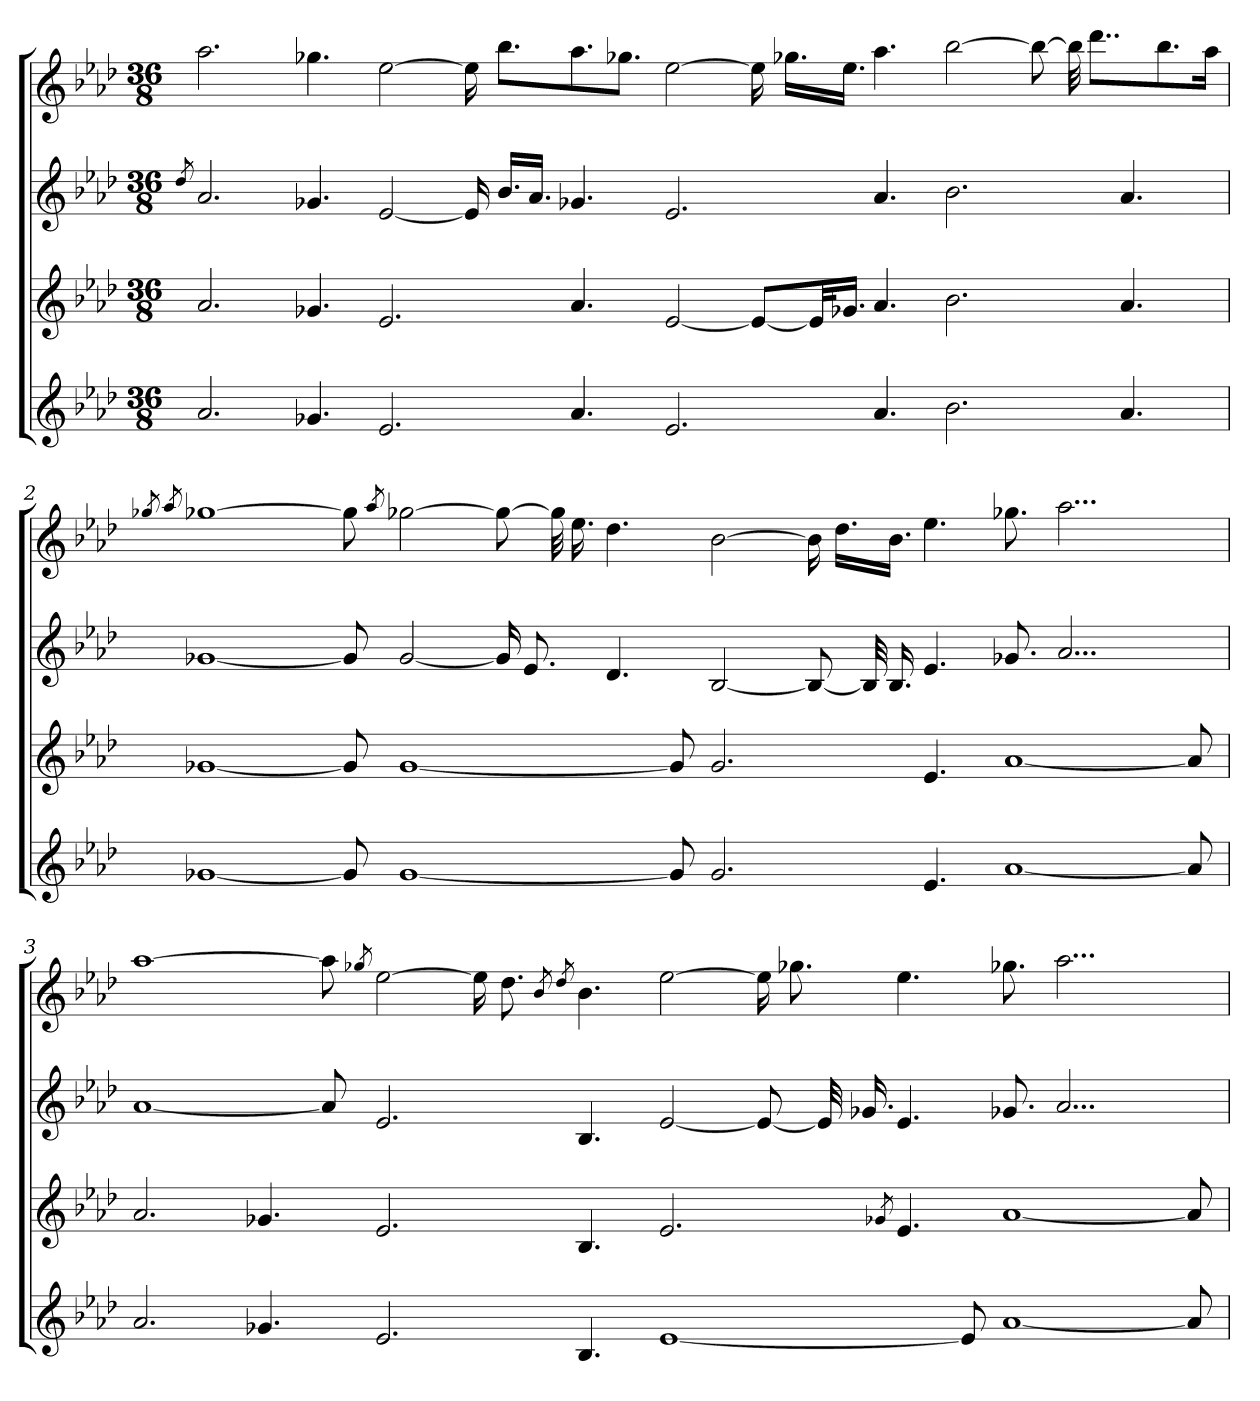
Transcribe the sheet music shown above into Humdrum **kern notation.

**kern	**kern	**kern	**kern
*part4	*part3	*part2	*part1
*staff4	*staff3	*staff2	*staff1
*clefG2	*clefG2	*clefG2	*clefG2
*k[b-e-a-d-]	*k[b-e-a-d-]	*k[b-e-a-d-]	*k[b-e-a-d-]
*M36/8	*M36/8	*M36/8	*M36/8
=1	=1	=1	=1
.	.	8qdd-	.
2.a-	2.a-	2.a-	2.aa-
4.g-X	4.g-X	4.g-X	4.gg-X
2.e-	2.e-	[2e-	[2ee-
.	.	16e-]	16ee-]
.	.	16.b-/LL	8.bb-\L
.	.	16.a-/JJ	.
4.a-	4.a-	4.g-X	8.aa-\
.	.	.	8.gg-X\J
2.e-	[2e-	2.e-	[2ee-
.	8e-/L_	.	16ee-]
.	.	.	16.gg-X\LL
.	32e-/KL]	.	.
.	16.g-X/JJ	.	16.ee-\JJ
4.a-	4.a-	4.a-	4.aa-
2.b-	2.b-	2.b-	[2bb-
.	.	.	8bb-_
.	.	.	32bb-]
.	.	.	8..ddd-\L
4.a-	4.a-	4.a-	.
.	.	.	8.bb-\
.	.	.	16aa-\Jk
=2	=2	=2	=2
.	.	.	8qgg-X
.	.	.	8qaa-
[1g-X	[1g-X	[1g-X	[1gg-X
8g-]	8g-]	8g-]	8gg-]
.	.	.	8qaa-
[1g-	[1g-	[2g-	[2gg-X
.	.	16g-]	8gg-_
.	.	8.e-	.
.	.	.	32gg-]
.	.	.	16.ee-
.	.	4.d-	4.dd-
8g-]	8g-]	.	.
2.g-	2.g-	[2B-	[2b-
.	.	8B-_	16b-]
.	.	.	16.dd-\LL
.	.	32B-]	.
.	.	16.B-	16.b-\JJ
4.e-	4.e-	4.e-	4.ee-
[1a-	[1a-	8.g-X	8.gg-X
.	.	2...a-	2...aa-
8a-]	8a-]	.	.
=3	=3	=3	=3
2.a-	2.a-	[1a-	[1aa-
4.g-X	4.g-X	.	.
.	.	8a-]	8aa-]
.	.	.	8qgg-X
2.e-	2.e-	2.e-	[2ee-
.	.	.	16ee-]
.	.	.	8.dd-
.	.	.	8qb-
.	.	.	8qdd-
4.B-	4.B-	4.B-	4.b-
[1e-	2.e-	[2e-	[2ee-
.	.	8e-_	16ee-]
.	.	.	8.gg-X
.	.	32e-]	.
.	.	16.g-X	.
.	8qg-X	.	.
.	4.e-	4.e-	4.ee-
8e-]	.	.	.
[1a-	[1a-	8.g-X	8.gg-X
.	.	2...a-	2...aa-
8a-]	8a-]	.	.
=	=	=	=
*-	*-	*-	*-
